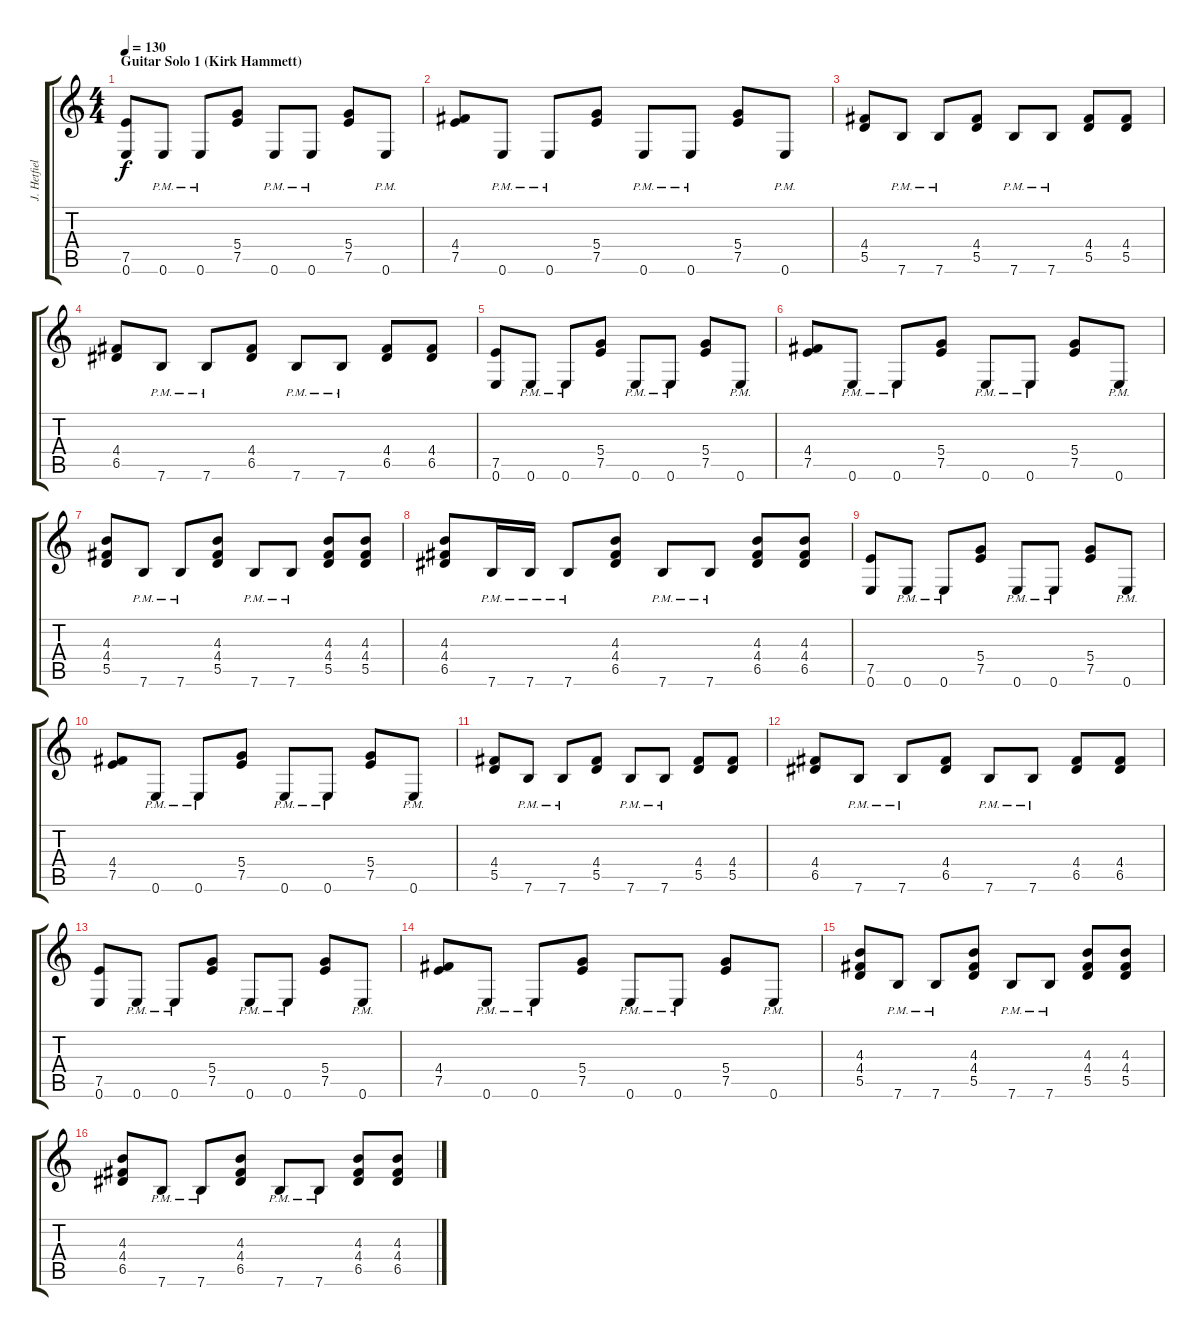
\track ("J. Hetfield (Rhythm)" "J. Hetfiel") {instrument distortionguitar}
\staff {score tabs}
\tuning (E4 B3 G3 D3 A2 E2) {hide}
\ts (4 4)
\section ("" "Guitar Solo 1 (Kirk Hammett)")
\tempo 130
\clef g2
\ks c
(7.5 0.6).8{dy f} 0.6{pm}.8 0.6{pm}.8 (5.4 7.5).8 0.6{pm}.8 0.6{pm}.8 (5.4 7.5).8 0.6{pm}.8 |
(4.4 7.5).8 0.6{pm}.8 0.6{pm}.8 (5.4 7.5).8 0.6{pm}.8 0.6{pm}.8 (5.4 7.5).8 0.6{pm}.8 |
(4.4 5.5).8 7.6{pm}.8 7.6{pm}.8 (4.4 5.5).8 7.6{pm}.8 7.6{pm}.8 (4.4 5.5).8 (4.4 5.5).8 |
(4.4 6.5).8 7.6{pm}.8 7.6{pm}.8 (4.4 6.5).8 7.6{pm}.8 7.6{pm}.8 (4.4 6.5).8 (4.4 6.5).8 |
(7.5 0.6).8 0.6{pm}.8 0.6{pm}.8 (5.4 7.5).8 0.6{pm}.8 0.6{pm}.8 (5.4 7.5).8 0.6{pm}.8 |
(4.4 7.5).8 0.6{pm}.8 0.6{pm}.8 (5.4 7.5).8 0.6{pm}.8 0.6{pm}.8 (5.4 7.5).8 0.6{pm}.8 |
(4.3 4.4 5.5).8 7.6{pm}.8 7.6{pm}.8 (4.3 4.4 5.5).8 7.6{pm}.8 7.6{pm}.8 (4.3 4.4 5.5).8 (4.3 4.4 5.5).8 |
(4.3 4.4 6.5).8 7.6{pm}.16 7.6{pm}.16 7.6{pm}.8 (4.3 4.4 6.5).8 7.6{pm}.8 7.6{pm}.8 (4.3 4.4 6.5).8 (4.3 4.4 6.5).8 |
(7.5 0.6).8 0.6{pm}.8 0.6{pm}.8 (5.4 7.5).8 0.6{pm}.8 0.6{pm}.8 (5.4 7.5).8 0.6{pm}.8 |
(4.4 7.5).8 0.6{pm}.8 0.6{pm}.8 (5.4 7.5).8 0.6{pm}.8 0.6{pm}.8 (5.4 7.5).8 0.6{pm}.8 |
(4.4 5.5).8 7.6{pm}.8 7.6{pm}.8 (4.4 5.5).8 7.6{pm}.8 7.6{pm}.8 (4.4 5.5).8 (4.4 5.5).8 |
(4.4 6.5).8 7.6{pm}.8 7.6{pm}.8 (4.4 6.5).8 7.6{pm}.8 7.6{pm}.8 (4.4 6.5).8 (4.4 6.5).8 |
(7.5 0.6).8 0.6{pm}.8 0.6{pm}.8 (5.4 7.5).8 0.6{pm}.8 0.6{pm}.8 (5.4 7.5).8 0.6{pm}.8 |
(4.4 7.5).8 0.6{pm}.8 0.6{pm}.8 (5.4 7.5).8 0.6{pm}.8 0.6{pm}.8 (5.4 7.5).8 0.6{pm}.8 |
(4.3 4.4 5.5).8 7.6{pm}.8 7.6{pm}.8 (4.3 4.4 5.5).8 7.6{pm}.8 7.6{pm}.8 (4.3 4.4 5.5).8 (4.3 4.4 5.5).8 |
(4.3 4.4 6.5).8 7.6{pm}.8 7.6{pm}.8 (4.3 4.4 6.5).8 7.6{pm}.8 7.6{pm}.8 (4.3 4.4 6.5).8 (4.3 4.4 6.5).8
